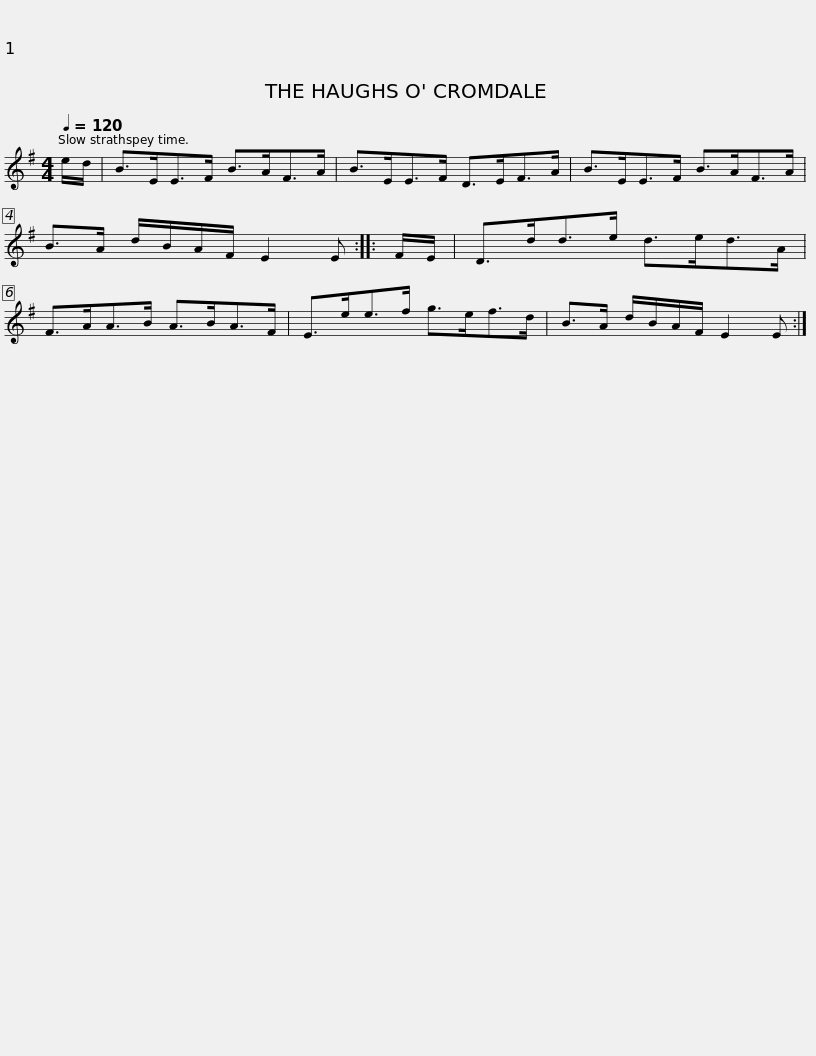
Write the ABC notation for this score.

X:1
L:1/8
Q:1/4=120
M:4/4
I:linebreak $
K:Emin
V:1 treble
V:1
 e/d/ | B>EE>F B>AF>A | B>EE>F D>EF>A | B>EE>F B>AF>A | B>A d/B/A/F/ E2 E :: %5
 F/E/ |$ D>dd>e d>ed>A | F>AA>B A>BA>F | E>ee>f g>ef>d | B>A d/B/A/F/ E2 E :| %10
